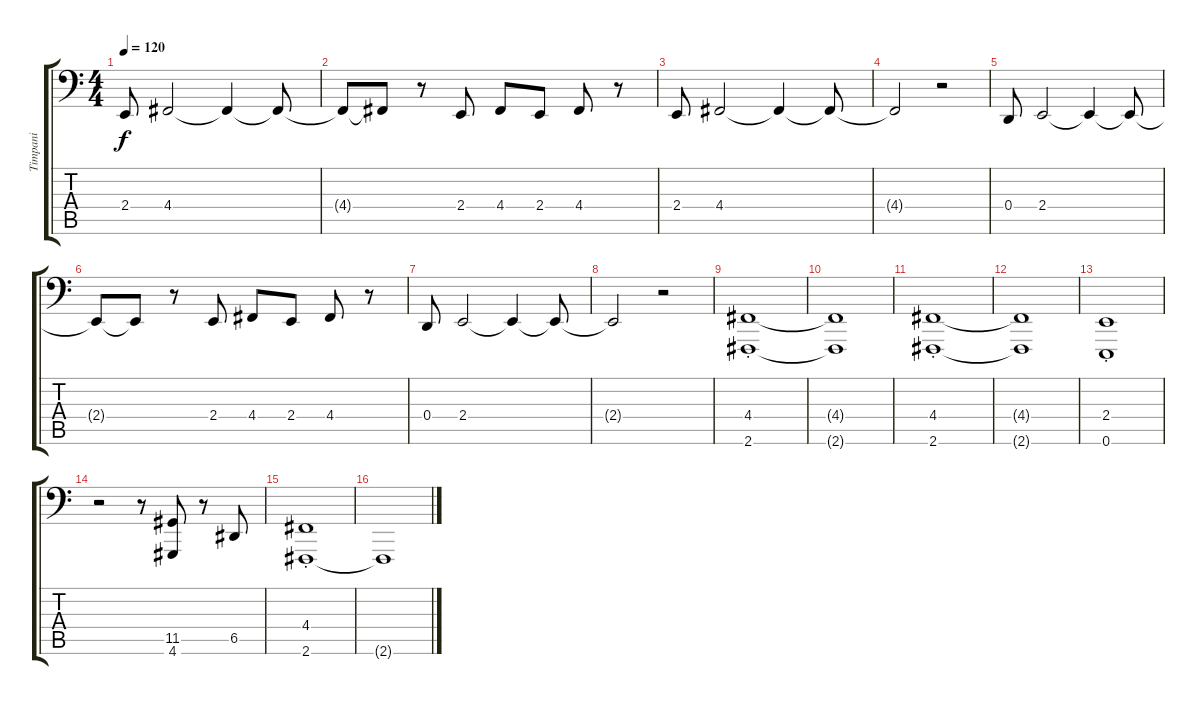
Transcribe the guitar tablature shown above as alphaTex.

\track ("Timpani" "Timpani") {instrument timpani}
\staff {score tabs}
\tuning (E3 B2 G2 D2 A1 E1) {hide}
\ts (4 4)
\tempo 120
\clef f4
\ks c
2.4.8{dy f} 4.4.2 4.4{t}.4 4.4{t}.8 |
4.4{t}.8 4.4{t}.8 r.8 2.4.8 4.4.8 2.4.8 4.4.8 r.8 |
2.4.8 4.4.2 4.4{t}.4 4.4{t}.8 |
4.4{t}.2 r.2 |
0.4.8 2.4.2 2.4{t}.4 2.4{t}.8 |
2.4{t}.8 2.4{t}.8 r.8 2.4.8 4.4.8 2.4.8 4.4.8 r.8 |
0.4.8 2.4.2 2.4{t}.4 2.4{t}.8 |
2.4{t}.2 r.2 |
(4.4{st} 2.6{st}).1 |
(4.4{t} 2.6{t}).1 |
(4.4{st} 2.6{st}).1 |
(4.4{t} 2.6{t}).1 |
(2.4{st} 0.6{st}).1 |
r.2 r.8 (11.5 4.6).8 r.8 6.5.8 |
(4.4{st} 2.6{st}).1 |
2.6{t}.1
